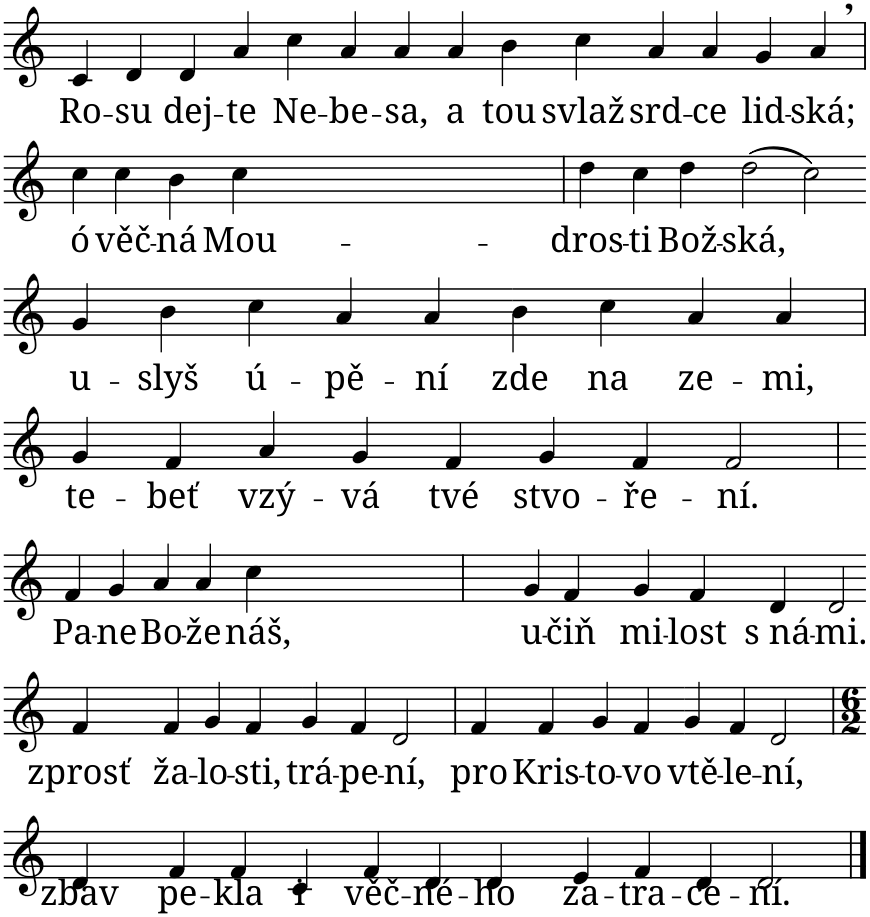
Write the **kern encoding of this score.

**kern	**text
*part1	*part1
*staff1	*staff1
*I"Piano	*
*I'Pno.	*
*clefG2	*
*k[]	*
*M17/4	*
=1	=1
!	!LO:LY:b
4c/	Ro-
!	!LO:LY:b
4d/	-su
!	!LO:LY:b
4d/	dej-
!	!LO:LY:b
4a/	-te
!	!LO:LY:b
4cc\	Ne-
!	!LO:LY:b
4a/	-be-
!	!LO:LY:b
4a/	-sa,
!	!LO:LY:b
4a/	a
!	!LO:LY:b
4b\	tou
!	!LO:LY:b
4cc\	svlaž
!	!LO:LY:b
4a/	srd-
!	!LO:LY:b
4a/	-ce
!	!LO:LY:b
4g/	lid-
!	!LO:LY:b
4a,/	-ská;
!!LO:LB:g=z
=2	=2
*M9/2	*
!	!LO:LY:b
4cc\	ó
!	!LO:LY:b
4cc\	věč-
!	!LO:LY:b
4b\	-ná
!	!LO:LY:b
4cc\	Mou-
!	!LO:LY:b
4dd\	-dros-
!	!LO:LY:b
4cc\	-ti
!	!LO:LY:b
4dd\	Bož-
!	!LO:LY:b
(2dd\	-ská,
2cc\)	.
!!LO:LB:g=z
=3	=3
!	!LO:LY:b
4g/	u-
!	!LO:LY:b
4b\	-slyš
!	!LO:LY:b
4cc\	ú-
!	!LO:LY:b
4a/	-pě-
!	!LO:LY:b
4a/	-ní
=4-	=4-
!	!LO:LY:b
4b\	zde
!	!LO:LY:b
4cc\	na
!	!LO:LY:b
4a/	ze-
!	!LO:LY:b
4a/	-mi,
!!LO:LB:g=z
=5	=5
!	!LO:LY:b
4g/	te-
!	!LO:LY:b
4f/	-beť
!	!LO:LY:b
4a/	vzý-
!	!LO:LY:b
4g/	-vá
!	!LO:LY:b
4f/	tvé
!	!LO:LY:b
4g/	stvo-
!	!LO:LY:b
4f/	-ře-
!	!LO:LY:b
2f/	-ní.
!!LO:LB:g=z
=6	=6
*M4/4	*
*met(c)	*
!	!LO:LY:b
4f/	Pa-
!	!LO:LY:b
4g/	-ne
!	!LO:LY:b
4a/	Bo-
!	!LO:LY:b
4a/	-že
!	!LO:LY:b
4cc\	náš,
!	!LO:LY:b
4g/	u-
!	!LO:LY:b
4f/	-čiň
!	!LO:LY:b
4g/	mi-
!	!LO:LY:b
4f/	-lost
!	!LO:LY:b
4d/	s ná-
!	!LO:LY:b
2d/	-mi.
!!LO:LB:g=z
=7	=7
!	!LO:LY:b
4f/	zprosť
!	!LO:LY:b
4f/	ža-
!	!LO:LY:b
4g/	-lo-
!	!LO:LY:b
4f/	-sti,
=8-	=8-
!	!LO:LY:b
4g/	trá-
!	!LO:LY:b
4f/	-pe-
!	!LO:LY:b
2d/	-ní,
=9	=9
*M4/2	*
!	!LO:LY:b
4f/	pro
!	!LO:LY:b
4f/	Kris-
!	!LO:LY:b
4g/	-to-
!	!LO:LY:b
4f/	-vo
=10-	=10-
!	!LO:LY:b
4g/	vtě-
!	!LO:LY:b
4f/	-le-
!	!LO:LY:b
2d/	-ní,
!!LO:LB:g=z
=11	=11
*M6/2	*
!	!LO:LY:b
4d/	zbav
!	!LO:LY:b
4f/	pe-
!	!LO:LY:b
4f/	-kla
!	!LO:LY:b
4c/	i
!	!LO:LY:b
4f/	věč-
!	!LO:LY:b
4d/	-né-
!	!LO:LY:b
4d/	-ho
!	!LO:LY:b
4e/	za-
!	!LO:LY:b
4f/	-tra-
!	!LO:LY:b
4d/	-ce-
!	!LO:LY:b
2d/	-ní.
==	==
*-	*-
